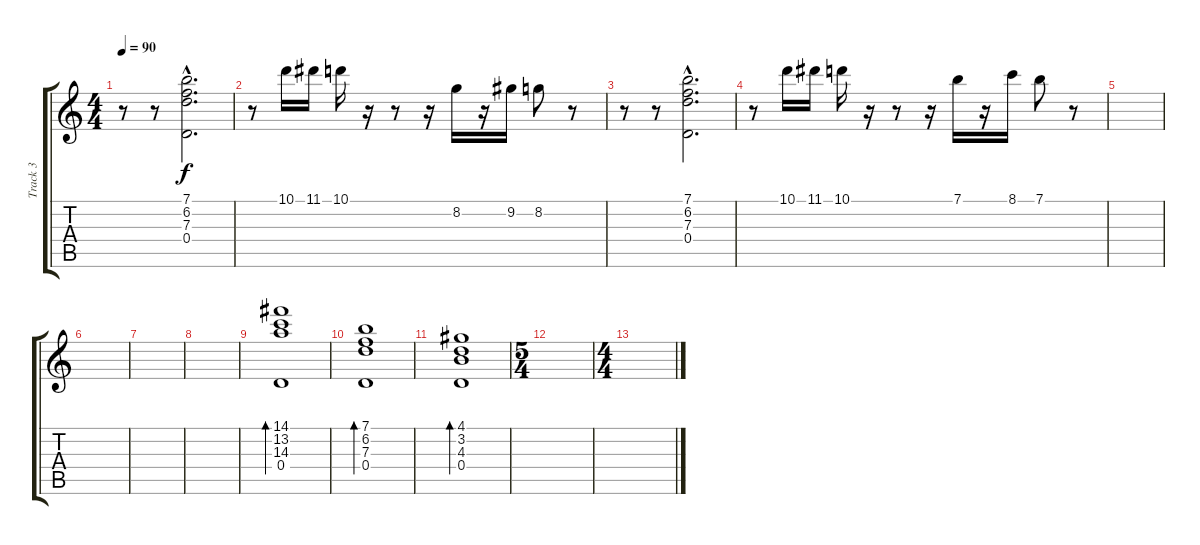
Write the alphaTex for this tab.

\track ("Track 3" "Track 3") {instrument electricguitarjazz}
\staff {score tabs}
\tuning (E4 B3 G3 D3 A2 E2) {hide}
\ts (4 4)
\tempo 90
\clef g2
\ks c
r.8{dy f} r.8 (7.1{hac} 6.2{hac} 7.3{hac} 0.4{hac}).2{d} |
r.8 10.1.16 11.1.16 10.1.16 r.16 r.8 r.16 8.2.16 r.16 9.2.16 8.2.8 r.8 |
r.8 r.8 (7.1{hac} 6.2{hac} 7.3{hac} 0.4{hac}).2{d} |
r.8 10.1.16 11.1.16 10.1.16 r.16 r.8 r.16 7.1.16 r.16 8.1.16 7.1.8 r.8 |
|
|
|
|
(14.1 13.2 14.3 0.4).1{bd 240} |
(7.1 6.2 7.3 0.4).1{bd 240} |
(4.1 3.2 4.3 0.4).1{bd 240} |
\ts (5 4)
|
\ts (4 4)
